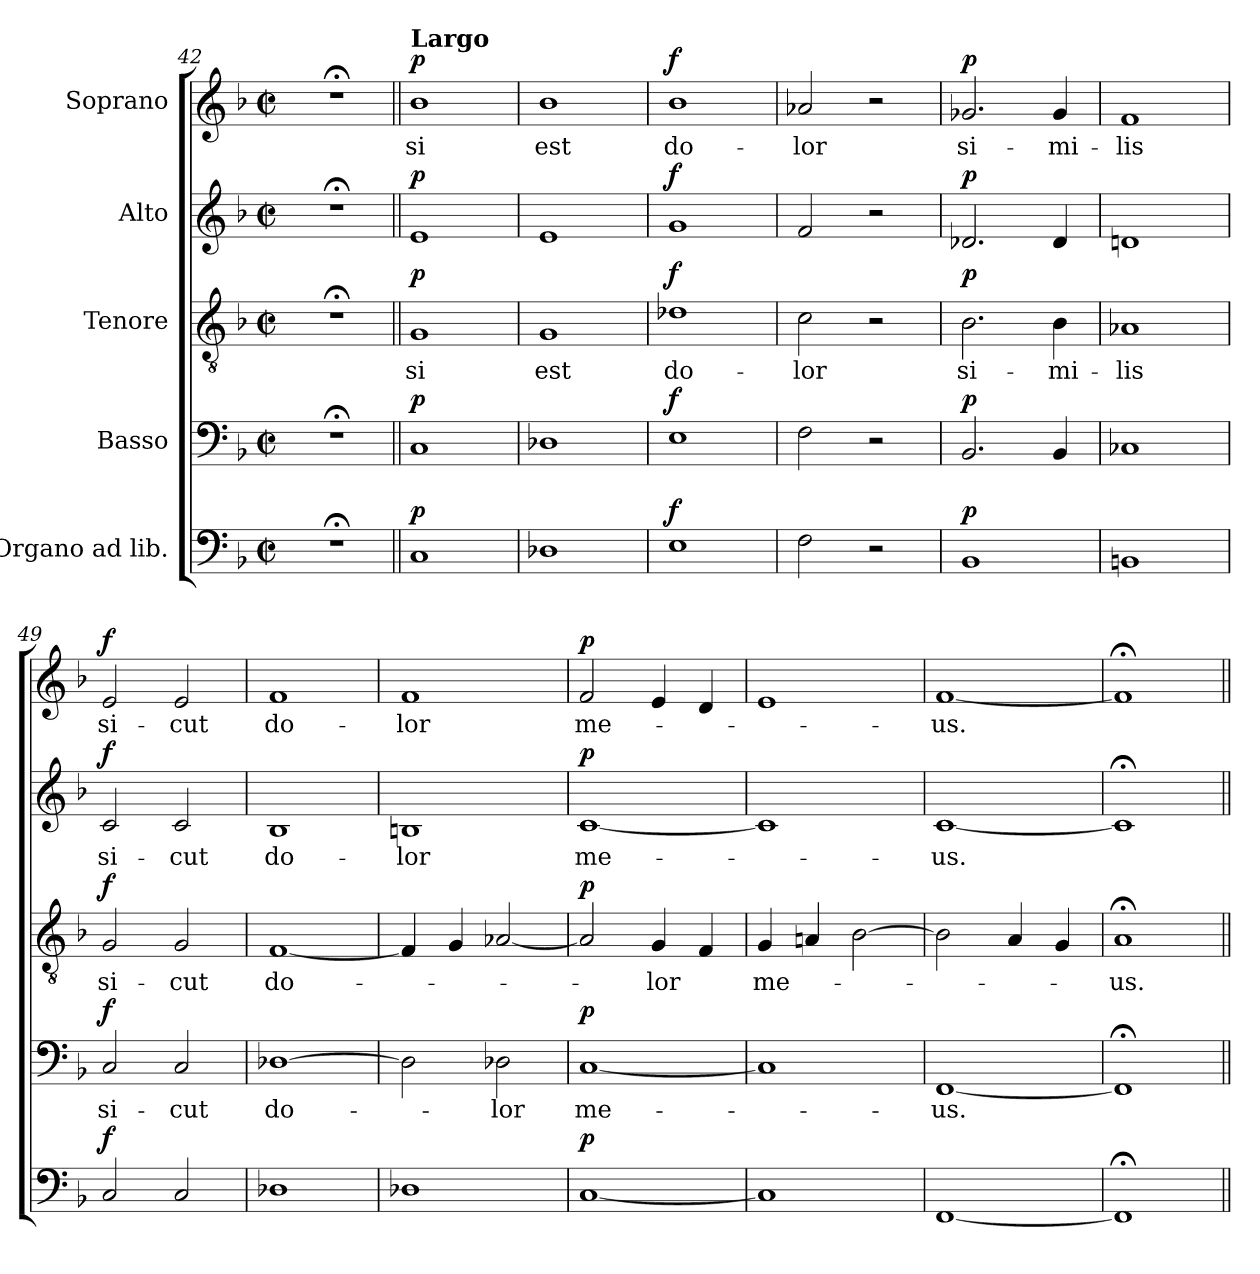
**kern	**dynam	**kern	**text	**dynam	**kern	**text	**dynam	**kern	**text	**dynam	**kern	**text	**dynam
*part5	*part5	*part4	*part4	*part4	*part3	*part3	*part3	*part2	*part2	*part2	*part1	*part1	*part1
*staff5	*staff5	*staff4	*staff4	*staff4	*staff3	*staff3	*staff3	*staff2	*staff2	*staff2	*staff1	*staff1	*staff1
*I"Organo ad lib.	*	*I"Basso	*	*	*I"Tenore	*	*	*I"Alto	*	*	*I"Soprano	*	*
*clefF4	*	*clefF4	*	*	*clefGv2	*	*	*clefG2	*	*	*clefG2	*	*
*k[b-]	*	*k[b-]	*	*	*k[b-]	*	*	*k[b-]	*	*	*k[b-]	*	*
*M2/2	*	*M2/2	*	*	*M2/2	*	*	*M2/2	*	*	*M2/2	*	*
*met(c|)	*	*met(c|)	*	*	*met(c|)	*	*	*met(c|)	*	*	*met(c|)	*	*
=42	=42	=42	=42	=42	=42	=42	=42	=42	=42	=42	=42	=42	=42
1r;<	.	1r;<	.	.	1r;<	.	.	1r;<	.	.	1r;<	.	.
=43||	=43||	=43||	=43||	=43||	=43||	=43||	=43||	=43||	=43||	=43||	=43||	=43||	=43||
!	!	!	!	!	!	!	!	!	!	!	!LO:TX:a:B:t=Largo	!	!
!	!LO:DY:a	!	!	!LO:DY:a	!	!LO:LY:b	!LO:DY:a	!	!	!LO:DY:a	!	!LO:LY:b	!LO:DY:a
1C	p	1C	.	p	1G	si	p	1e	.	p	1b-	si	p
=44	=44	=44	=44	=44	=44	=44	=44	=44	=44	=44	=44	=44	=44
!	!	!	!	!	!	!LO:LY:b	!	!	!	!	!	!LO:LY:b	!
1D-X	.	1D-X	.	.	1G	est	.	1e	.	.	1b-	est	.
=45	=45	=45	=45	=45	=45	=45	=45	=45	=45	=45	=45	=45	=45
!	!LO:DY:a	!	!	!LO:DY:a	!	!LO:LY:b	!LO:DY:a	!	!	!LO:DY:a	!	!LO:LY:b	!LO:DY:a
1E	f	1E	.	f	1d-X	do-	f	1g	.	f	1b-	do-	f
!!LO:LB:g=z
=46	=46	=46	=46	=46	=46	=46	=46	=46	=46	=46	=46	=46	=46
!	!	!	!	!	!	!LO:LY:b	!	!	!	!	!	!LO:LY:b	!
2F\	.	2F\	.	.	2c\	-lor	.	2f/	.	.	2a-X/	-lor	.
2r	.	2r	.	.	2r	.	.	2r	.	.	2r	.	.
=47	=47	=47	=47	=47	=47	=47	=47	=47	=47	=47	=47	=47	=47
!	!LO:DY:a	!	!	!LO:DY:a	!	!LO:LY:b	!LO:DY:a	!	!	!LO:DY:a	!	!LO:LY:b	!LO:DY:a
1BB-	p	2.BB-/	.	p	2.B-\	si-	p	2.d-X/	.	p	2.g-X/	si-	p
!	!	!	!	!	!	!LO:LY:b	!	!	!	!	!	!LO:LY:b	!
.	.	4BB-/	.	.	4B-\	-mi-	.	4d-/	.	.	4g-/	-mi-	.
=48	=48	=48	=48	=48	=48	=48	=48	=48	=48	=48	=48	=48	=48
!	!	!	!	!	!	!LO:LY:b	!	!	!	!	!	!LO:LY:b	!
1BBn	.	1C-X	.	.	1A-X	-lis	.	1dn	.	.	1f	-lis	.
=49	=49	=49	=49	=49	=49	=49	=49	=49	=49	=49	=49	=49	=49
!	!LO:DY:a	!	!LO:LY:b	!LO:DY:a	!	!LO:LY:b	!LO:DY:a	!	!LO:LY:b	!LO:DY:a	!	!LO:LY:b	!LO:DY:a
2C/	f	2C/	si-	f	2G/	si-	f	2c/	si-	f	2e/	si-	f
!	!	!	!LO:LY:b	!	!	!LO:LY:b	!	!	!LO:LY:b	!	!	!LO:LY:b	!
2C/	.	2C/	-cut	.	2G/	-cut	.	2c/	-cut	.	2e/	-cut	.
=50	=50	=50	=50	=50	=50	=50	=50	=50	=50	=50	=50	=50	=50
!	!	!	!LO:LY:b	!	!	!LO:LY:b	!	!	!LO:LY:b	!	!	!LO:LY:b	!
1D-X	.	[1D-X	do-	.	[1F	do-	.	1B-	do-	.	1f	do-	.
=51	=51	=51	=51	=51	=51	=51	=51	=51	=51	=51	=51	=51	=51
!	!	!	!	!	!	!	!	!	!LO:LY:b	!	!	!LO:LY:b	!
1D-X	.	2D-\]	.	.	4F/]	.	.	1Bn	-lor	.	1f	-lor	.
.	.	.	.	.	4G/	.	.	.	.	.	.	.	.
!	!	!	!LO:LY:b	!	!	!	!	!	!	!	!	!	!
.	.	2D-X\	-lor	.	[2A-X/	.	.	.	.	.	.	.	.
=52	=52	=52	=52	=52	=52	=52	=52	=52	=52	=52	=52	=52	=52
!	!LO:DY:a	!	!LO:LY:b	!LO:DY:a	!	!	!LO:DY:a	!	!LO:LY:b	!LO:DY:a	!	!LO:LY:b	!LO:DY:a
[1C	p	[1C	me-	p	2A-/]	.	p	[1c	-me-	p	2f/	me-	p
!	!	!	!	!	!	!LO:LY:b	!	!	!	!	!	!	!
.	.	.	.	.	4G/	-lor	.	.	.	.	4e/	.	.
.	.	.	.	.	4F/	.	.	.	.	.	4d/	.	.
=53	=53	=53	=53	=53	=53	=53	=53	=53	=53	=53	=53	=53	=53
!	!	!	!	!	!	!LO:LY:b	!	!	!	!	!	!	!
1C]	.	1C]	.	.	4G/	me-	.	1c]	.	.	1e	.	.
.	.	.	.	.	4An/	.	.	.	.	.	.	.	.
.	.	.	.	.	[2B-\	.	.	.	.	.	.	.	.
=54	=54	=54	=54	=54	=54	=54	=54	=54	=54	=54	=54	=54	=54
!	!	!	!LO:LY:b	!	!	!	!	!	!LO:LY:b	!	!	!LO:LY:b	!
[1FF	.	[1FF	-us.	.	2B-\]	.	.	[1c	-us.	.	[1f	-us.	.
.	.	.	.	.	4A/	.	.	.	.	.	.	.	.
.	.	.	.	.	4G/	.	.	.	.	.	.	.	.
=55	=55	=55	=55	=55	=55	=55	=55	=55	=55	=55	=55	=55	=55
!	!	!	!	!	!	!LO:LY:b	!	!	!	!	!	!	!
1FF;<]	.	1FF;<]	.	.	1A;<	-us.	.	1c;<]	.	.	1f;<]	.	.
=||	=||	=||	=||	=||	=||	=||	=||	=||	=||	=||	=||	=||	=||
*-	*-	*-	*-	*-	*-	*-	*-	*-	*-	*-	*-	*-	*-
